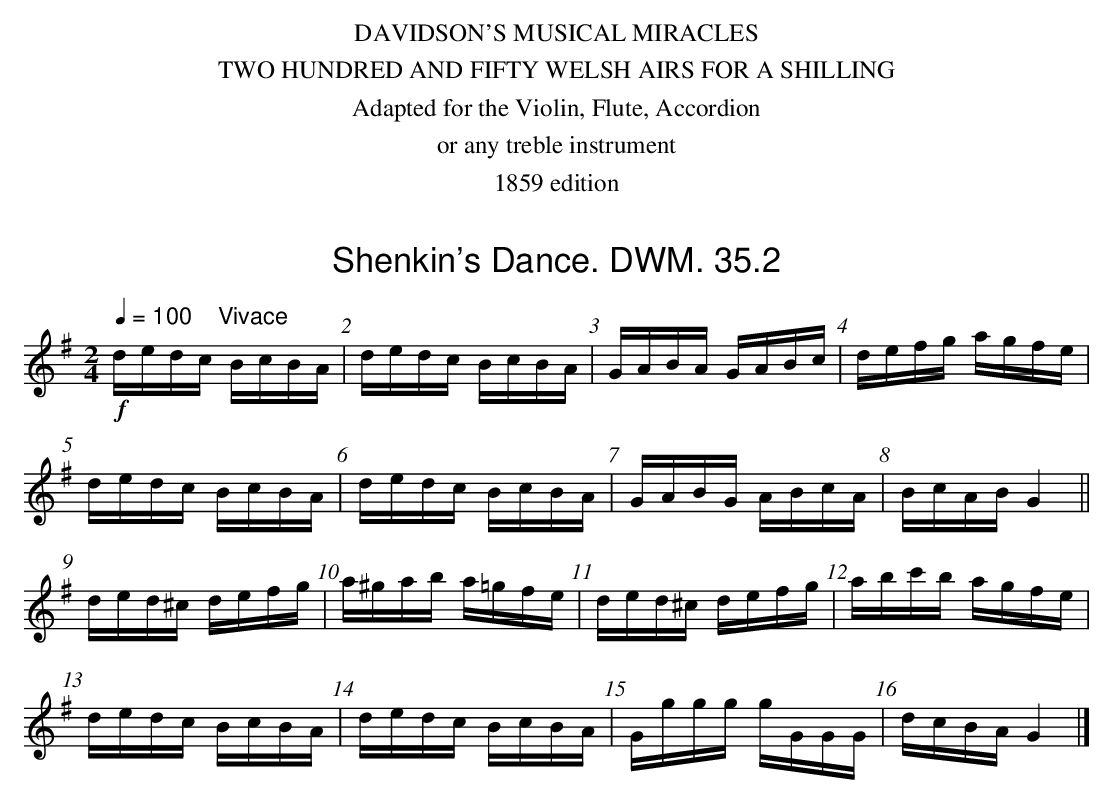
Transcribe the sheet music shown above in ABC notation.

X:1
T:Shenkin's Dance. DWM. 35.2
M:2/4
L:1/16
Q:1/4=100 "    Vivace"
K:G
!f!dedc BcBA|dedc BcBA|GABA GABc|defg agfe|
dedc BcBA|dedc BcBA|GABG ABcA|BcAB G4||
ded^c defg|a^gab a=gfe|ded^c defg|abc'b agfe|
dedc BcBA|dedc BcBA|Gggg gGGG|dcBA G4|]
